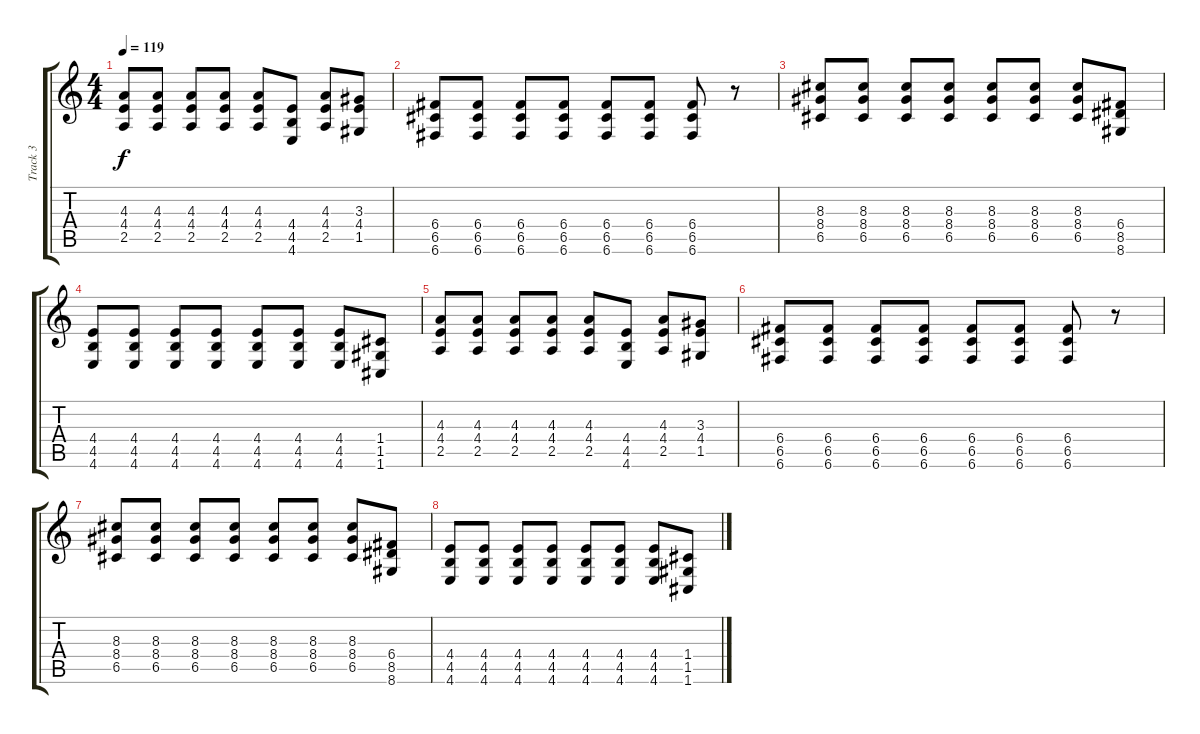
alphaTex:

\track ("Track 3" "Track 3") {instrument distortionguitar}
\staff {score tabs}
\tuning (D4 A3 F3 C3 G2 C2) {hide}
\ts (4 4)
\tempo 119
\clef g2
\ks c
(4.3 4.4 2.5).8{dy f instrument distortionguitar} (4.3 4.4 2.5).8 (4.3 4.4 2.5).8 (4.3 4.4 2.5).8 (4.3 4.4 2.5).8 (4.4 4.5 4.6).8 (4.3 4.4 2.5).8 (3.3 4.4 1.5).8 |
(6.4 6.5 6.6).8 (6.4 6.5 6.6).8 (6.4 6.5 6.6).8 (6.4 6.5 6.6).8 (6.4 6.5 6.6).8 (6.4 6.5 6.6).8 (6.4 6.5 6.6).8 r.8 |
(8.3 8.4 6.5).8 (8.3 8.4 6.5).8 (8.3 8.4 6.5).8 (8.3 8.4 6.5).8 (8.3 8.4 6.5).8 (8.3 8.4 6.5).8 (8.3 8.4 6.5).8 (6.4 8.5 8.6).8 |
(4.4 4.5 4.6).8 (4.4 4.5 4.6).8 (4.4 4.5 4.6).8 (4.4 4.5 4.6).8 (4.4 4.5 4.6).8 (4.4 4.5 4.6).8 (4.4 4.5 4.6).8 (1.4 1.5 1.6).8 |
(4.3 4.4 2.5).8{instrument distortionguitar} (4.3 4.4 2.5).8 (4.3 4.4 2.5).8 (4.3 4.4 2.5).8 (4.3 4.4 2.5).8 (4.4 4.5 4.6).8 (4.3 4.4 2.5).8 (3.3 4.4 1.5).8 |
(6.4 6.5 6.6).8 (6.4 6.5 6.6).8 (6.4 6.5 6.6).8 (6.4 6.5 6.6).8 (6.4 6.5 6.6).8 (6.4 6.5 6.6).8 (6.4 6.5 6.6).8 r.8 |
(8.3 8.4 6.5).8 (8.3 8.4 6.5).8 (8.3 8.4 6.5).8 (8.3 8.4 6.5).8 (8.3 8.4 6.5).8 (8.3 8.4 6.5).8 (8.3 8.4 6.5).8 (6.4 8.5 8.6).8 |
(4.4 4.5 4.6).8 (4.4 4.5 4.6).8 (4.4 4.5 4.6).8 (4.4 4.5 4.6).8 (4.4 4.5 4.6).8 (4.4 4.5 4.6).8 (4.4 4.5 4.6).8 (1.4 1.5 1.6).8
